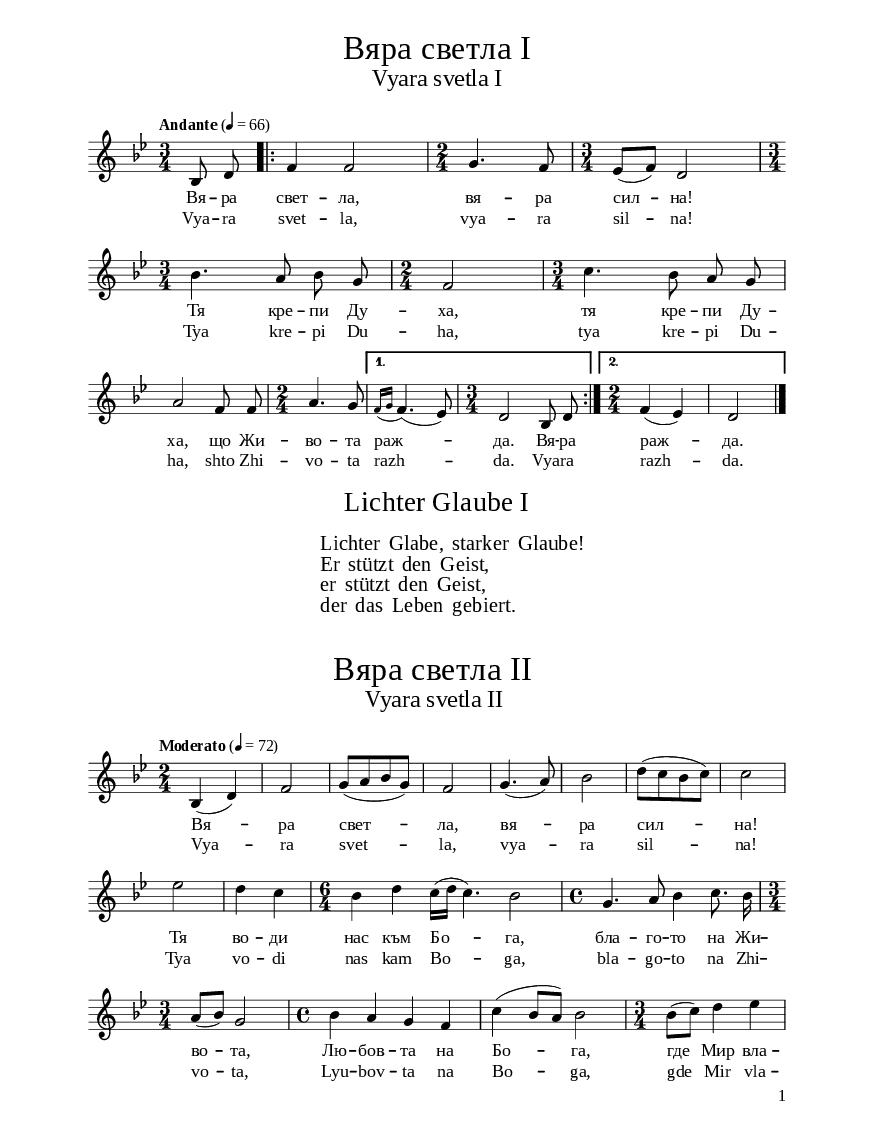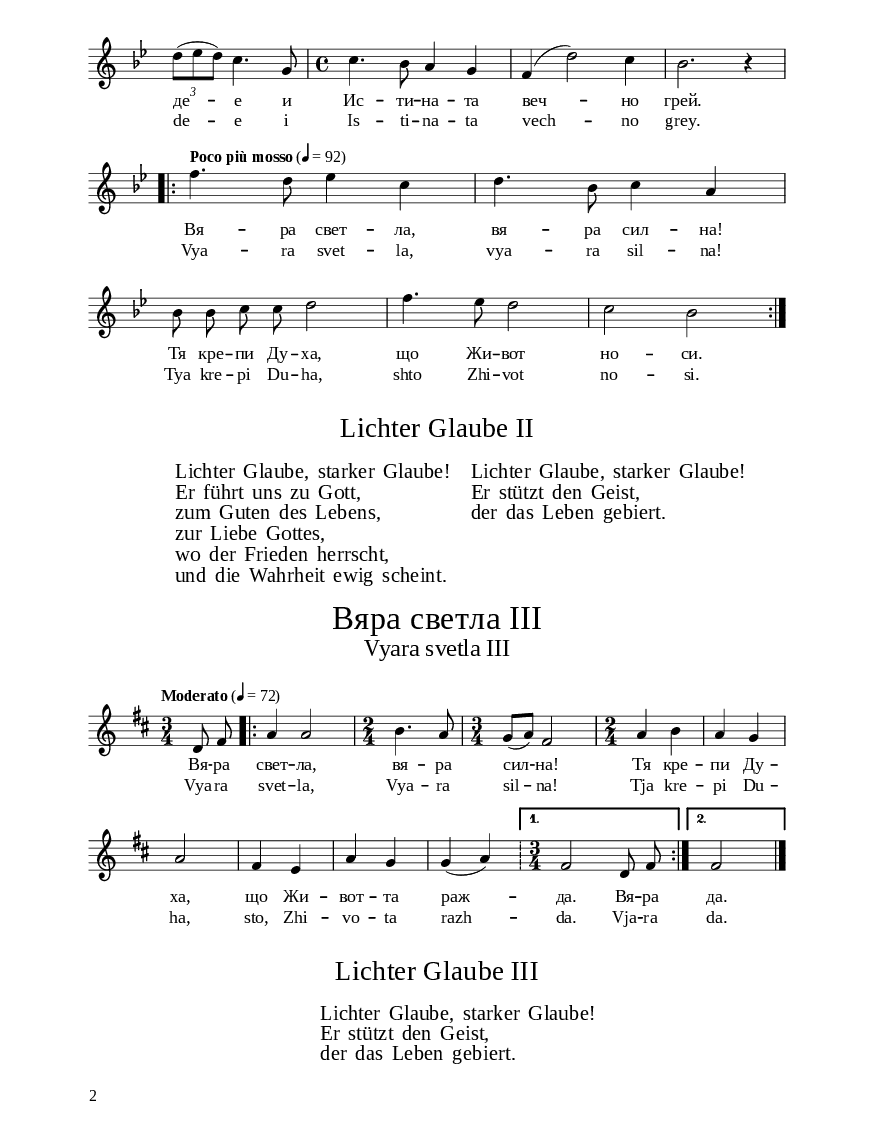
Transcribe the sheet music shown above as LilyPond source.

\version "2.24.1"

% include paper part and global functions
\include "include/globals.ily"

\bookpart {
  \label #'ref170_1
  \tocItem \markup "Вяра светла I – Vyara svetla I "
  \include "include/bookpart-paper.ily"
  \score {
    \include "include/score-layout.ily"

    \new Voice \absolute {
      \clef treble
      \key bes \major
      \time 3/4
      \tempoFunc "Andante" 4 "66"
      \autoBeamOff
      \partial 4
      bes8  d'8 |
      \repeat volta 2 {
        f'4  % 2
        f'2 | % 3
        \time 2/4  % 3
        g'4.  f'8 | \time 3/4 es'8 ( [  f'8 ) ] % 4
        d'2 | % 5
        \time 3/4  | \break % 5
        bes'4.  a'8 bes'8  g'8
        | % 6
        \time 2/4  | % 6
        f'2 | % 7
        \time 3/4  | % 7
        c''4. bes'8  a'8  g'8 |  \break % 8
        a'2 f'8  f'8 |  \time 2/4 a'4.  g'8 |
      }
      \alternative {
        {
          \grace {  f'16 ( [  g'16 ] }  f'4. ) (
          es'8 ) | % 11
          \time 3/4 d'2  bes8 d'8
        }
        { \time 2/4 f'4 (es') | d'2 | }
      }

      \bar "|."
    }

    \addlyrics {
      Вя -- ра свет -- ла, вя -- ра сил
      -- на! Тя кре -- пи Ду -- ха, тя
      кре -- пи Ду -- ха, що Жи -- во --
      та раж -- да. Вя -- ра раж -- да.}
      \addlyrics {
        Vya -- ra svet -- la, vya -- ra sil
        -- na! Tya kre -- pi Du -- ha, tya
        kre -- pi Du -- ha, shto Zhi -- vo --
        ta razh -- da. Vya -- ra razh -- da.}

        \header {
          title = \titleFunc "Вяра светла I" "Vyara svetla I"
        }

        \midi{}

      } % score



      % include foreign translation(s) of the song
      \version "2.24.1"

\markup \fill-line { \fontsize #deTitleFontSize "Lichter Glaube I" }
\markup \null
\markup \null
\markup \fontsize #deCoupletFontSize {
  \hspace #21
  \override #`(baseline-skip . ,deCoupletBaselineSkip)
%  \override #'(baseline-skip . 2)

\column {

  \line { " "Lichter Glabe, starker Glaube!}

  \line { " "Er stützt den Geist, }
   \line { " "er stützt den Geist, }
  \line { " "der das Leben gebiert.}

  }
}


      \markup \empty-two

      \label #'ref170_2
      \tocItem \markup "Вяра светла II – Vyara svetla II "

      \include "include/bookpart-paper.ily"
      \score {
        \include "include/score-layout.ily"

        \new Voice \absolute {
          \clef treble
          \key bes \major
          \time 2/4
          \tempoFunc "Moderato" 4 "72"
          \autoBeamOff
          bes4 (  d'4 )  f'2 | % 2
          g'8 ( [  a'8  bes'8  g'8 ) ]  f'2
          | % 3
          g'4. (  a'8 )  bes'2 | % 4
          d''8 ( [  c''8  bes'8  c''8 ) ]
          c''2 \break | % 5
          es''2  d''4  c''4 | % 6
          \time 6/4  | % 6
          bes'4  d''4  c''16 ( [  d''16 ]
          c''4. )  bes'2 | % 7
          \time 4/4  | % 7
          g'4.  a'8  bes'4  c''8.
          bes'16 \break | % 8
          \time 3/4  | % 8
          a'8 ( [  bes'8 ) ]  g'2 | % 9
          \time 4/4  | % 9
          bes'4  a'4  g'4  f'4 |
          c''4 (  bes'8 [  a'8 ) ]  bes'2 | % 11
          \time 3/4  | % 11
          bes'8 ( [  c''8 ])   d''4  es''4
          \break | % 12
          \times 2/3  {
            d''8 ( [  es''8  d''8 ) ]
          }
          c''4.  g'8 | % 13
          \time 4/4  | % 13
          c''4.  bes'8  a'4  g'4 | % 14
          f'4 (  d''2 )  c''4 | % 15
          bes'2. r4 \break
          \repeat volta 2 {
            | % 16
            \tempoFunc "Poco più mosso" 4 "92"

            f''4.  d''8  es''4  c''4 | % 17
            d''4.  bes'8  c''4  a'4 \break | % 18
            bes'8  bes'8  c''8  c''8
            d''2 | % 19
            f''4.  es''8  d''2 |
            c''2  bes'2
          }
        }

        \addlyrics {
          Вя -- ра свет --   ла,
          вя -- ра сил --   на!
          Тя во -- ди нас към Бо --
          га, бла -- го -- то на Жи -- во
          -- та, Лю -- бов -- та на Бо --
          га, где  Мир вла -- де --
          е и Ис -- ти -- на -- та веч
          -- но грей. Вя -- ра свет -- ла,
          вя -- ра сил -- на! Тя кре -- пи
          Ду -- ха, що Жи -- вот но -- си.}
          \addlyrics {
            Vya -- ra svet --   la,
            vya -- ra sil --   na!
            Tya vo -- di nas kam Bo --
            ga, bla -- go -- to na Zhi -- vo
            -- ta, Lyu -- bov -- ta na Bo --
            ga, gde  Mir vla -- de --
            e i Is -- ti -- na -- ta vech
            -- no grey. Vya -- ra svet -- la,
            vya -- ra sil -- na! Tya kre -- pi
            Du -- ha, shto Zhi -- vot no -- si.}

            \header {
              title = \titleFunc "Вяра светла II " "Vyara svetla II "
            }

            \midi{}

          } % score



          % include foreign translation(s) of the song
          \version "2.24.1"

\markup \fill-line { \fontsize #deTitleFontSize "Lichter Glaube II" }
\markup \null
\markup \null
\markup \fontsize #deCoupletFontSize {
  \hspace #7
  \override #`(baseline-skip . ,deCoupletBaselineSkip)

  \column {

\line { " "Lichter Glaube, starker Glaube!}

\line { " "Er führt uns zu Gott, }

\line { " "zum Guten des Lebens,}

\line { " "zur Liebe Gottes,}

\line { " "wo der Frieden herrscht, }

\line { " "und die Wahrheit ewig scheint.}
\line { " " }

  }
  
   \override #`(baseline-skip . ,deCoupletBaselineSkip)
    \column {

\line { " "Lichter Glaube, starker Glaube!}

\line { " "Er stützt den Geist, }

\line { " "der das Leben gebiert.}

  }
}


          \label #'ref170_3
          \tocItem \markup "Вяра светла III – Vyara svetla III "

          \include "include/bookpart-paper.ily"
          \score {
            \include "include/score-layout.ily"

            \new Voice \absolute {
              \clef treble
              \key d \major
              \time 3/4
              \tempoFunc "Moderato" 4 "72"
              \autoBeamOff
              \partial 4
              d'8  fis'8 | \repeat volta 2 {
                a'4  % 2
                a'2 | % 3
                \time 2/4 b'4.  a'8 | \time 3/4 g'8 ( [  a'8 ])  % 4
                fis'2 | % 5
                \time 2/4 a'4 b'4  | % 6
                a'4  g'4 \break | % 7
                a'2 | % 8
                fis'4  e'4 | % 9
                a'4  g'4 |
                g'4 (  a'4 ) \bar "!" |
              }  % 11

              \alternative {
                {\time 3/4 fis'2 d'8 fis'8}
                { fis'2}
              }
              \bar "|."
            }

            \addlyrics {
              Вя -- ра свет --   ла,
              вя -- ра сил --   на! Тя кре -- пи Ду -- ха, що Жи -- вот -- та раж -- да. Вя -- ра да.}
              \addlyrics {
                Vya -- ra svet -- la, Vya -- ra sil -- na! Tja kre -- pi Du -- ha, sto, Zhi -- vo -- ta razh -- da. Vja -- ra da.}

                \header {
                  title = \titleFunc "Вяра светла III" "Vyara svetla III"
                }

                \midi{}

              } % score



              % include foreign translation(s) of the song
              \version "2.24.1"

\markup \fill-line { \fontsize #deTitleFontSize "Lichter Glaube III" }
\markup \null
\markup \null
\markup \fontsize #deCoupletFontSize {
    \hspace #21
    \override #'(baseline-skip . 1.9)
    \column {
\line { " " Lichter Glaube, starker Glaube! }

\line { " " Er stützt den Geist, }

\line { " " der das Leben gebiert.}

  }
}



            } % bookpart

            % Più mosso
            %
